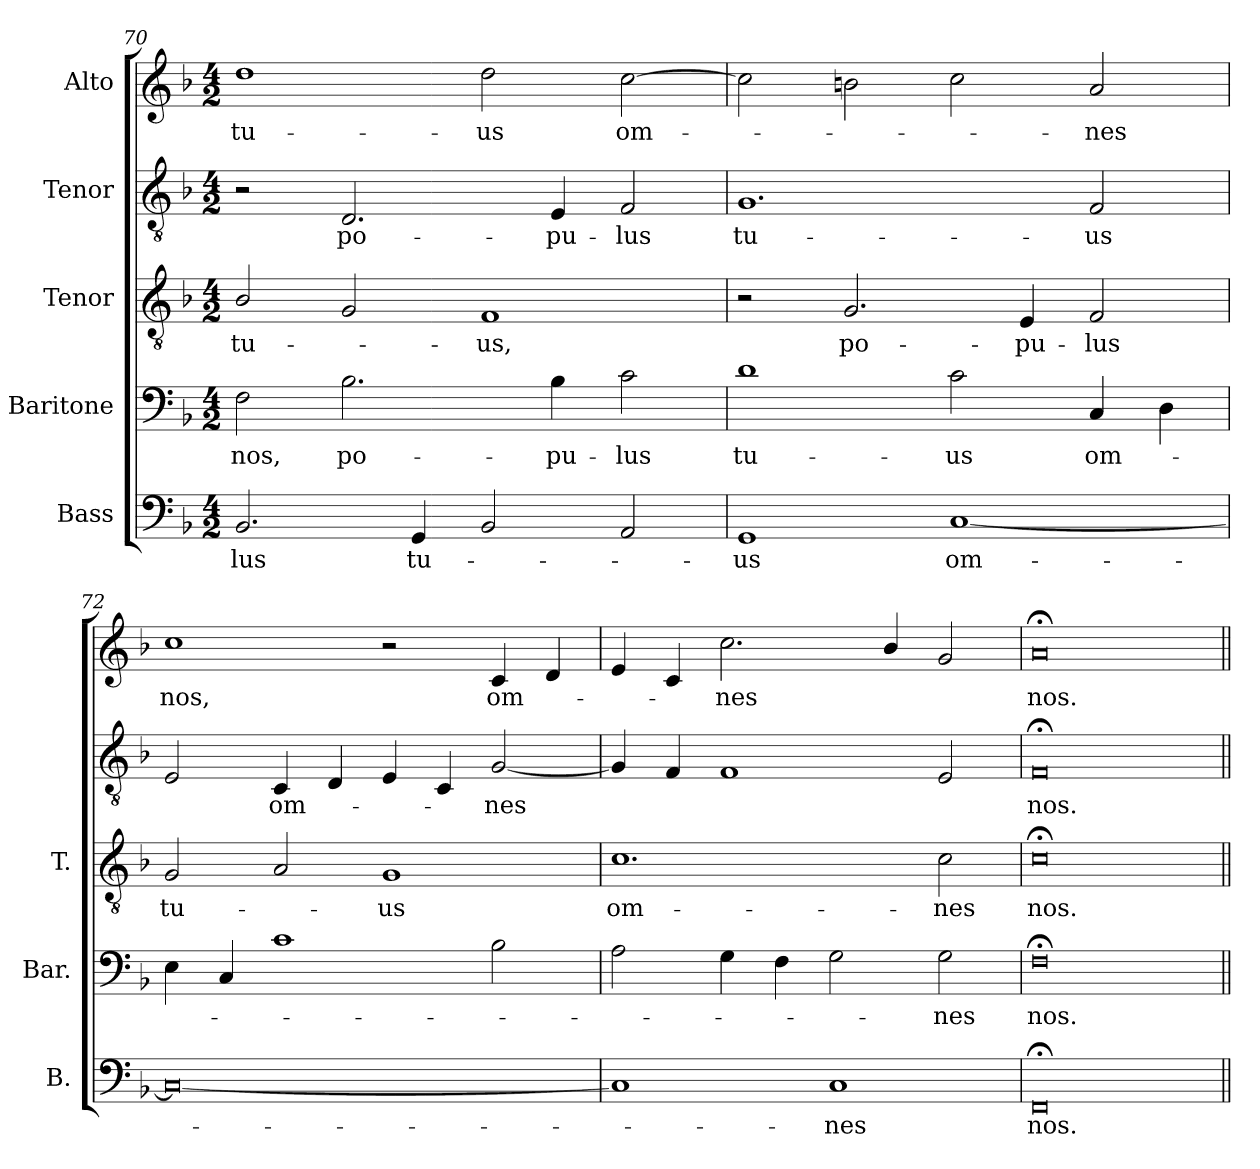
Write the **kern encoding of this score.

**kern	**text	**kern	**text	**kern	**text	**kern	**text	**kern	**text
*part5	*part5	*part4	*part4	*part3	*part3	*part2	*part2	*part1	*part1
*staff5	*staff5	*staff4	*staff4	*staff3	*staff3	*staff2	*staff2	*staff1	*staff1
*I"Bass	*	*I"Baritone	*	*I"Tenor	*	*I"Tenor	*	*I"Alto	*
*I'B.	*	*I'Bar.	*	*I'T.	*	*	*	*	*
!!LO:LB:g=z
*clefF4	*	*clefF4	*	*clefGv2	*	*clefGv2	*	*clefG2	*
*	*	*	*	*ITrd7c12	*	*	*	*	*
*k[b-]	*	*k[b-]	*	*k[b-]	*	*k[b-]	*	*k[b-]	*
*F:	*	*F:	*	*F:	*	*F:	*	*F:	*
*M4/2	*	*M4/2	*	*M4/2	*	*M4/2	*	*M4/2	*
=70	=70	=70	=70	=70	=70	=70	=70	=70	=70
!	!LO:LY:b:color=#000000	!	!	!	!	!	!	!	!
!	!	!	!LO:LY:b:color=#000000	!	!	!	!	!	!
!	!	!	!	!	!LO:LY:b:color=#000000	!	!	!	!
!	!	!	!	!	!	!	!	!	!LO:LY:b:color=#000000
2.BB-i/	-lus	2Fi\	nos,	2BB-i/	tu-	2r	.	1ddi	tu-
!	!	!	!LO:LY:b:color=#000000	!	!	!	!	!	!
!	!	!	!	!	!	!	!LO:LY:b:color=#000000	!	!
.	.	2.B-i\	po-	2GGi/	.	2.Di/	po-	.	.
!	!LO:LY:b:color=#000000	!	!	!	!	!	!	!	!
4GGi/	tu-	.	.	.	.	.	.	.	.
!	!	!	!	!	!LO:LY:b:color=#000000	!	!	!	!
!	!	!	!	!	!	!	!	!	!LO:LY:b:color=#000000
2BB-i/	.	.	.	1FFi	-us,	.	.	2ddi\	-us
!	!	!	!LO:LY:b:color=#000000	!	!	!	!	!	!
!	!	!	!	!	!	!	!LO:LY:b:color=#000000	!	!
.	.	4B-i\	-pu-	.	.	4Ei/	-pu-	.	.
!	!	!	!LO:LY:b:color=#000000	!	!	!	!	!	!
!	!	!	!	!	!	!	!LO:LY:b:color=#000000	!	!
!	!	!	!	!	!	!	!	!	!LO:LY:b:color=#000000
2AAi/	.	2ci\	-lus	.	.	2Fi/	-lus	[2cci\	om-
=71	=71	=71	=71	=71	=71	=71	=71	=71	=71
!	!LO:LY:b:color=#000000	!	!	!	!	!	!	!	!
!	!	!	!LO:LY:b:color=#000000	!	!	!	!	!	!
!	!	!	!	!	!	!	!LO:LY:b:color=#000000	!	!
1GGi	-us	1di	tu-	2r	.	1.Gi	tu-	2cci\]	.
!	!	!	!	!	!LO:LY:b:color=#000000	!	!	!	!
.	.	.	.	2.GGi/	po-	.	.	2bni\	.
!	!LO:LY:b:color=#000000	!	!	!	!	!	!	!	!
!	!	!	!LO:LY:b:color=#000000	!	!	!	!	!	!
[1Ci	om-	2ci\	-us	.	.	.	.	2cci\	.
!	!	!	!	!	!LO:LY:b:color=#000000	!	!	!	!
.	.	.	.	4EEi/	-pu-	.	.	.	.
!	!	!	!LO:LY:b:color=#000000	!	!	!	!	!	!
!	!	!	!	!	!LO:LY:b:color=#000000	!	!	!	!
!	!	!	!	!	!	!	!LO:LY:b:color=#000000	!	!
!	!	!	!	!	!	!	!	!	!LO:LY:b:color=#000000
.	.	4Ci/	om-	2FFi/	-lus	2Fi/	-us	2ai/	-nes
.	.	4Di\	.	.	.	.	.	.	.
=72	=72	=72	=72	=72	=72	=72	=72	=72	=72
!	!	!	!	!	!LO:LY:b:color=#000000	!	!	!	!
!	!	!	!	!	!	!	!	!	!LO:LY:b:color=#000000
0Ci_	.	4Ei\	.	2GGi/	tu-	2Ei/	.	1cci	nos,
.	.	4Ci/	.	.	.	.	.	.	.
!	!	!	!	!	!	!	!LO:LY:b:color=#000000	!	!
.	.	1ci	.	2AAi/	.	4Ci/	om-	.	.
.	.	.	.	.	.	4Di/	.	.	.
!	!	!	!	!	!LO:LY:b:color=#000000	!	!	!	!
.	.	.	.	1GGi	-us	4Ei/	.	2r	.
.	.	.	.	.	.	4Ci/	.	.	.
!	!	!	!	!	!	!	!LO:LY:b:color=#000000	!	!
!	!	!	!	!	!	!	!	!	!LO:LY:b:color=#000000
.	.	2B-i\	.	.	.	[2Gi/	-nes	4ci/	om-
.	.	.	.	.	.	.	.	4di/	.
=73	=73	=73	=73	=73	=73	=73	=73	=73	=73
!	!	!	!	!	!LO:LY:b:color=#000000	!	!	!	!
1Ci]	.	2Ai\	.	1.Ci	om-	4Gi/]	.	4ei/	.
.	.	.	.	.	.	4Fi/	.	4ci/	.
!	!	!	!	!	!	!	!	!	!LO:LY:b:color=#000000
.	.	4Gi\	.	.	.	1Fi	.	2.cci\	-nes
.	.	4Fi\	.	.	.	.	.	.	.
!	!LO:LY:b:color=#000000	!	!	!	!	!	!	!	!
1Ci	-nes	2Gi\	.	.	.	.	.	.	.
.	.	.	.	.	.	.	.	4b-i/	.
!	!	!	!LO:LY:b:color=#000000	!	!	!	!	!	!
!	!	!	!	!	!LO:LY:b:color=#000000	!	!	!	!
.	.	2Gi\	-nes	2Ci\	-nes	2Ei/	.	2gi/	.
=74	=74	=74	=74	=74	=74	=74	=74	=74	=74
!	!LO:LY:b:color=#000000	!	!	!	!	!	!	!	!
!	!	!	!LO:LY:b:color=#000000	!	!	!	!	!	!
!	!	!	!	!	!LO:LY:b:color=#000000	!	!	!	!
!	!	!	!	!	!	!	!LO:LY:b:color=#000000	!	!
!	!	!	!	!	!	!	!	!	!LO:LY:b:color=#000000
0FF;i	nos.	0F;i	nos.	0C;i	nos.	0F;i	nos.	0a;i	nos.
=||	=||	=||	=||	=||	=||	=||	=||	=||	=||
*-	*-	*-	*-	*-	*-	*-	*-	*-	*-
